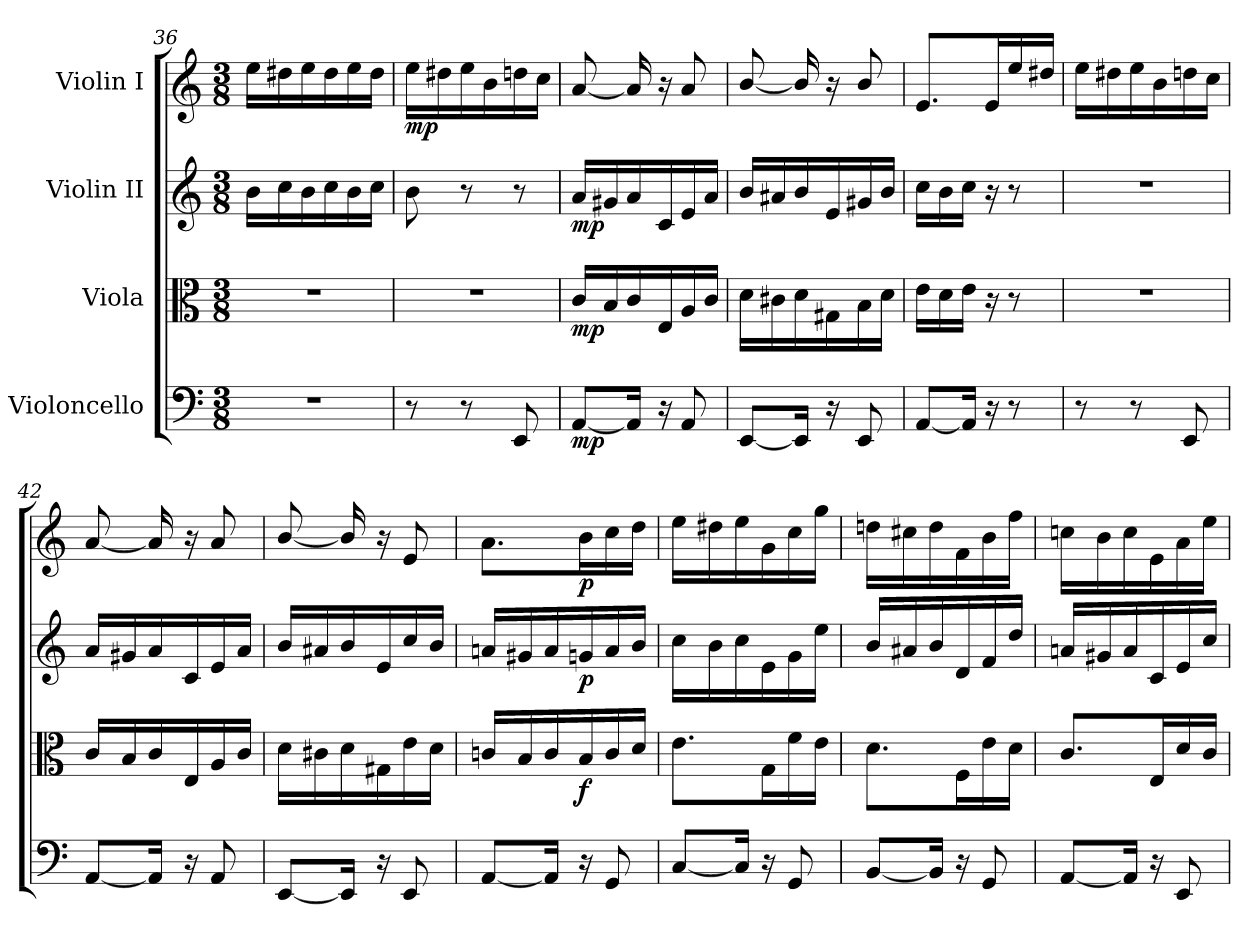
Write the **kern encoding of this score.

**kern	**dynam	**kern	**dynam	**kern	**dynam	**kern	**dynam
*part4	*part4	*part3	*part3	*part2	*part2	*part1	*part1
*staff4	*staff4	*staff3	*staff3	*staff2	*staff2	*staff1	*staff1
*I"Violoncello	*	*I"Viola	*	*I"Violin II	*	*I"Violin I	*
*clefF4	*	*clefC3	*	*clefG2	*	*clefG2	*
*k[]	*	*k[]	*	*k[]	*	*k[]	*
*C:	*	*C:	*	*C:	*	*C:	*
*M3/8	*	*M3/8	*	*M3/8	*	*M3/8	*
=36	=36	=36	=36	=36	=36	=36	=36
4.r	.	4.r	.	16b\LL	.	16ee\LL	.
.	.	.	.	16cc\	.	16dd#X\	.
.	.	.	.	16b\	.	16ee\	.
.	.	.	.	16cc\	.	16dd#\	.
.	.	.	.	16b\	.	16ee\	.
.	.	.	.	16cc\JJ	.	16dd#\JJ	.
=37	=37	=37	=37	=37	=37	=37	=37
!	!	!	!	!	!	!	!LO:DY:b
8r	.	4.r	.	8b\	.	16ee\LL	mp
.	.	.	.	.	.	16dd#X\	.
8r	.	.	.	8r	.	16ee\	.
.	.	.	.	.	.	16b\	.
8EE/	.	.	.	8r	.	16ddn\	.
.	.	.	.	.	.	16cc\JJ	.
=38	=38	=38	=38	=38	=38	=38	=38
!	!LO:DY:b	!	!LO:DY:b	!	!LO:DY:b	!	!
[<8AA/L	mp	16c/LL	mp	16a/LL	mp	[<8a/	.
.	.	16B/	.	16g#X/	.	.	.
16AA/Jk]	.	16c/	.	16a/	.	16a/]	.
16r	.	16E/	.	16c/	.	16r	.
8AA/	.	16A/	.	16e/	.	8a/	.
.	.	16c/JJ	.	16a/JJ	.	.	.
=39	=39	=39	=39	=39	=39	=39	=39
[<8EE/L	.	16d\LL	.	16b/LL	.	[<8b/	.
.	.	16c#X\	.	16a#X/	.	.	.
16EE/Jk]	.	16d\	.	16b/	.	16b/]	.
16r	.	16G#X\	.	16e/	.	16r	.
8EE/	.	16B\	.	16g#X/	.	8b/	.
.	.	16d\JJ	.	16b/JJ	.	.	.
!!LO:LB:g=z
=40	=40	=40	=40	=40	=40	=40	=40
[<8AA/L	.	16e\LL	.	16cc\LL	.	8.e/L	.
.	.	16d\	.	16b\	.	.	.
16AA/Jk]	.	16e\JJ	.	16cc\JJ	.	.	.
16r	.	16r	.	16r	.	16e/L	.
8r	.	8r	.	8r	.	16ee/	.
.	.	.	.	.	.	16dd#X/JJ	.
=41	=41	=41	=41	=41	=41	=41	=41
8r	.	4.r	.	4.r	.	16ee\LL	.
.	.	.	.	.	.	16dd#X\	.
8r	.	.	.	.	.	16ee\	.
.	.	.	.	.	.	16b\	.
8EE/	.	.	.	.	.	16ddn\	.
.	.	.	.	.	.	16cc\JJ	.
=42	=42	=42	=42	=42	=42	=42	=42
[<8AA/L	.	16c/LL	.	16a/LL	.	[<8a/	.
.	.	16B/	.	16g#X/	.	.	.
16AA/Jk]	.	16c/	.	16a/	.	16a/]	.
16r	.	16E/	.	16c/	.	16r	.
8AA/	.	16A/	.	16e/	.	8a/	.
.	.	16c/JJ	.	16a/JJ	.	.	.
=43	=43	=43	=43	=43	=43	=43	=43
[<8EE/L	.	16d\LL	.	16b/LL	.	[<8b/	.
.	.	16c#X\	.	16a#X/	.	.	.
16EE/Jk]	.	16d\	.	16b/	.	16b/]	.
16r	.	16G#X\	.	16e/	.	16r	.
8EE/	.	16e\	.	16cc/	.	8e/	.
.	.	16d\JJ	.	16b/JJ	.	.	.
=44	=44	=44	=44	=44	=44	=44	=44
[<8AA/L	.	16cn/LL	.	16an/LL	.	8.a\L	.
.	.	16B/	.	16g#X/	.	.	.
16AA/Jk]	.	16c/	.	16a/	.	.	.
!	!	!	!LO:DY:b	!	!LO:DY:b	!	!LO:DY:b
16r	.	16B/	f	16gn/	p	16b\L	p
8GG/	.	16c/	.	16a/	.	16cc\	.
.	.	16d/JJ	.	16b/JJ	.	16dd\JJ	.
=45	=45	=45	=45	=45	=45	=45	=45
[<8C/L	.	8.e\L	.	16cc\LL	.	16ee\LL	.
.	.	.	.	16b\	.	16dd#X\	.
16C/Jk]	.	.	.	16cc\	.	16ee\	.
16r	.	16G\L	.	16e\	.	16g\	.
8GG/	.	16f\	.	16g\	.	16cc\	.
.	.	16e\JJ	.	16ee\JJ	.	16gg\JJ	.
!!LO:LB:g=z
=46	=46	=46	=46	=46	=46	=46	=46
[<8BB/L	.	8.d\L	.	16b/LL	.	16ddn\LL	.
.	.	.	.	16a#X/	.	16cc#X\	.
16BB/Jk]	.	.	.	16b/	.	16dd\	.
16r	.	16F\L	.	16d/	.	16f\	.
8GG/	.	16e\	.	16f/	.	16b\	.
.	.	16d\JJ	.	16dd/JJ	.	16ff\JJ	.
=47	=47	=47	=47	=47	=47	=47	=47
[<8AA/L	.	8.c/L	.	16an/LL	.	16ccn\LL	.
.	.	.	.	16g#X/	.	16b\	.
16AA/Jk]	.	.	.	16a/	.	16cc\	.
16r	.	16E/L	.	16c/	.	16e\	.
8EE/	.	16d/	.	16e/	.	16a\	.
.	.	16c/JJ	.	16cc/JJ	.	16ee\JJ	.
=	=	=	=	=	=	=	=
*-	*-	*-	*-	*-	*-	*-	*-
